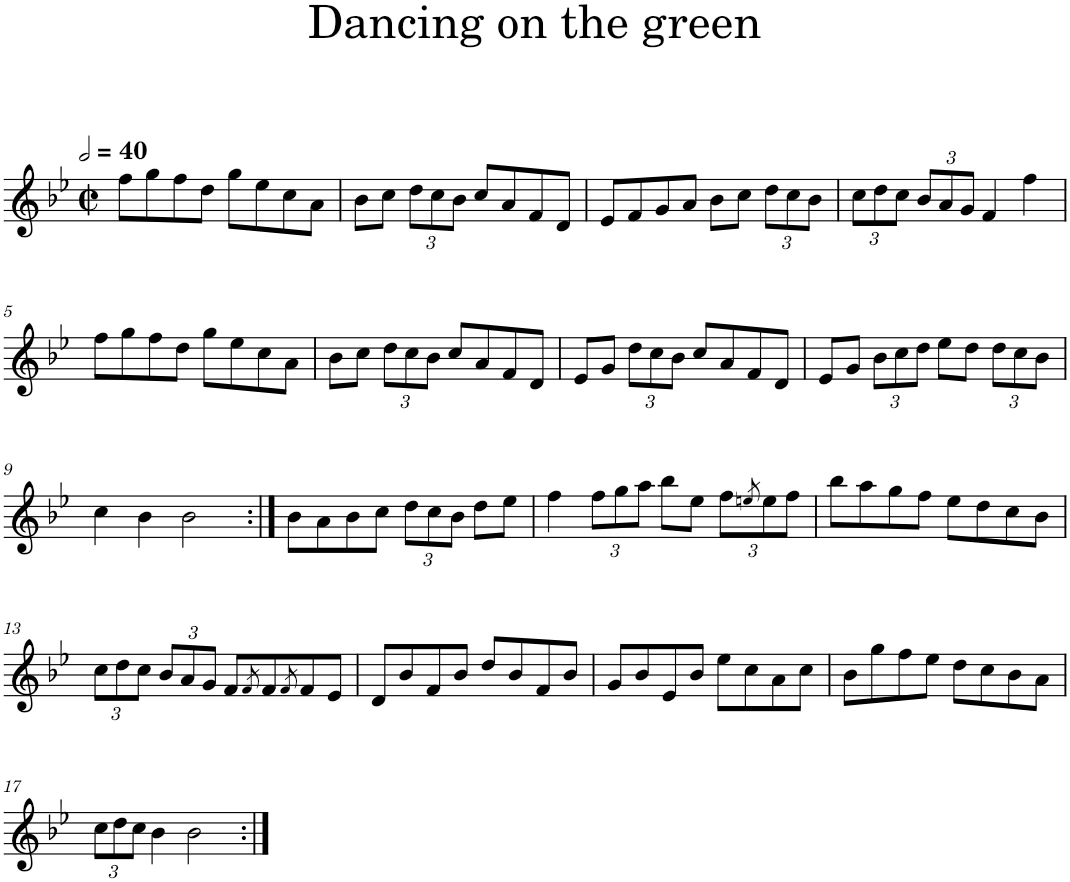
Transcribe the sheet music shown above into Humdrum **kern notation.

**kern
*part1
*staff1
*I"Flute
*I'Fl.
*clefG2
*k[b-e-]
*M2/2
*met(c|)
*MM80
=1
8ff\L
8gg\
8ff\
8dd\J
8gg\L
8ee-\
8cc\
8a\J
=2
8b-\L
8cc\J
*Xbrackettup
12dd\L
12cc\
12b-\J
8cc/L
8a/
8f/
8d/J
=3
8e-/L
8f/
8g/
8a/J
8b-\L
8cc\J
12dd\L
12cc\
12b-\J
=4
12cc\L
12dd\
12cc\J
12b-/L
12a/
12g/J
4f/
4ff\
!!LO:LB:g=z
=5
8ff\L
8gg\
8ff\
8dd\J
8gg\L
8ee-\
8cc\
8a\J
=6
8b-\L
8cc\J
12dd\L
12cc\
12b-\J
8cc/L
8a/
8f/
8d/J
=7
8e-/L
8g/J
12dd\L
12cc\
12b-\J
8cc/L
8a/
8f/
8d/J
=8
8e-/L
8g/J
12b-\L
12cc\
12dd\J
8ee-\L
8dd\J
12dd\L
12cc\
12b-\J
!!LO:LB:g=z
=9
4cc\
4b-\
2b-\
=10:|!
8b-\L
8a\
8b-\
8cc\J
12dd\L
12cc\
12b-\J
8dd\L
8ee-\J
=11
4ff\
12ff\L
12gg\
12aa\J
8bb-\L
8ee-\J
12ff\L
8qeen/
12ee\
12ff\J
=12
8bb-\L
8aa\
8gg\
8ff\J
8ee-\L
8dd\
8cc\
8b-\J
!!LO:LB:g=z
=13
12cc\L
12dd\
12cc\J
12b-/L
12a/
12g/J
8f/L
8qf/
8f/
8qf/
8f/
8e-/J
=14
8d/L
8b-/
8f/
8b-/J
8dd/L
8b-/
8f/
8b-/J
=15
8g/L
8b-/
8e-/
8b-/J
8ee-\L
8cc\
8a\
8cc\J
=16
8b-\L
8gg\
8ff\
8ee-\J
8dd\L
8cc\
8b-\
8a\J
!!LO:LB:g=z
=17
12cc\L
12dd\
12cc\J
4b-\
2b-\
=:|!
*-
